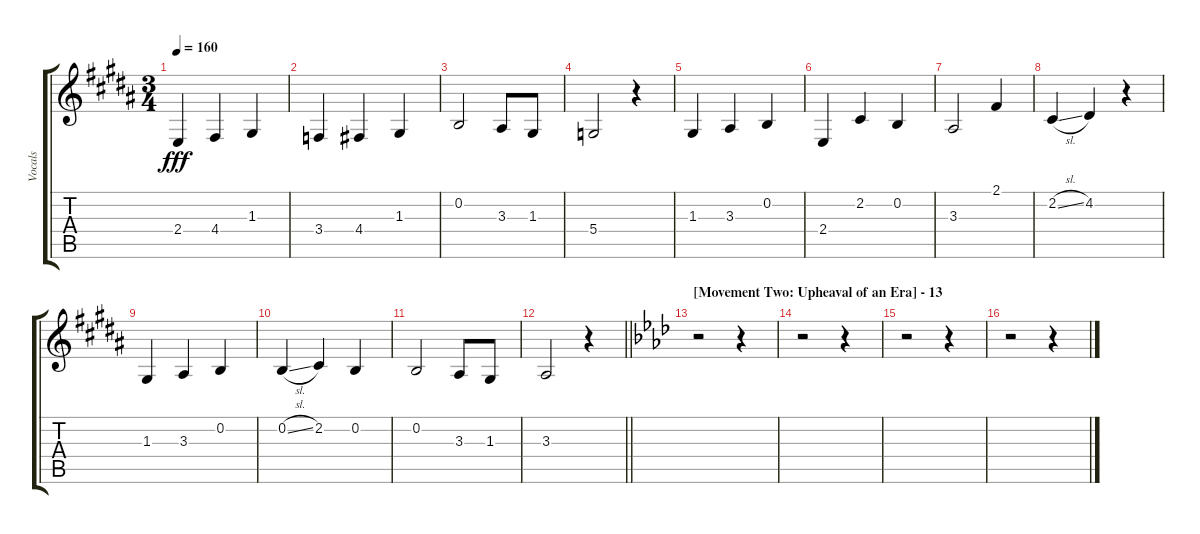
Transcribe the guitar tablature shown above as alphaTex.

\track ("Vocals" "Vocals") {instrument voiceoohs}
\staff {score tabs}
\tuning (E4 B3 G3 D3 A2 E2) {hide}
\ts (3 4)
\tempo 160
\clef g2
\ks b
2.4.4{dy fff} 4.4.4 1.3.4 |
3.4.4 4.4.4 1.3.4 |
0.2.2 3.3.8 1.3.8 |
5.4.2 r.4 |
1.3.4 3.3.4 0.2.4 |
2.4.4 2.2.4 0.2.4 |
3.3.2 2.1.4 |
2.2{sl}.4 4.2.4 r.4 |
1.3.4 3.3.4 0.2.4 |
0.2{sl}.4 2.2.4 0.2.4 |
0.2.2 3.3.8 1.3.8 |
\barLineRight lightlight
3.3.2 r.4 |
\section ("" "[Movement Two: Upheaval of an Era] - 13")
\ks ab
r.2 r.4 |
r.2 r.4 |
r.2 r.4 |
r.2 r.4
